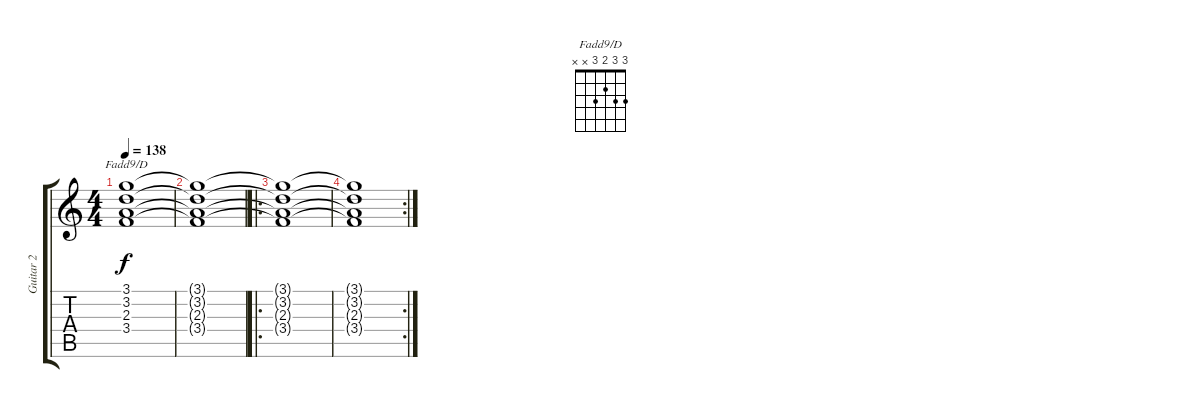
\track ("Guitar 2" "Guitar 2") {instrument acousticguitarsteel}
\staff {score tabs}
\tuning (E4 B3 G3 D3 A2 E2) {hide}
\chord ("Fadd9/D" 3 3 2 3 x x)
\ts (4 4)
\tempo 138
\clef g2
\ks c
(3.1 3.2 2.3 3.4).1{ch "Fadd9/D" dy f} |
(3.1{t} 3.2{t} 2.3{t} 3.4{t}).1 |
\ro
(3.1{t} 3.2{t} 2.3{t} 3.4{t}).1 |
\rc 2
(3.1{t} 3.2{t} 2.3{t} 3.4{t}).1
